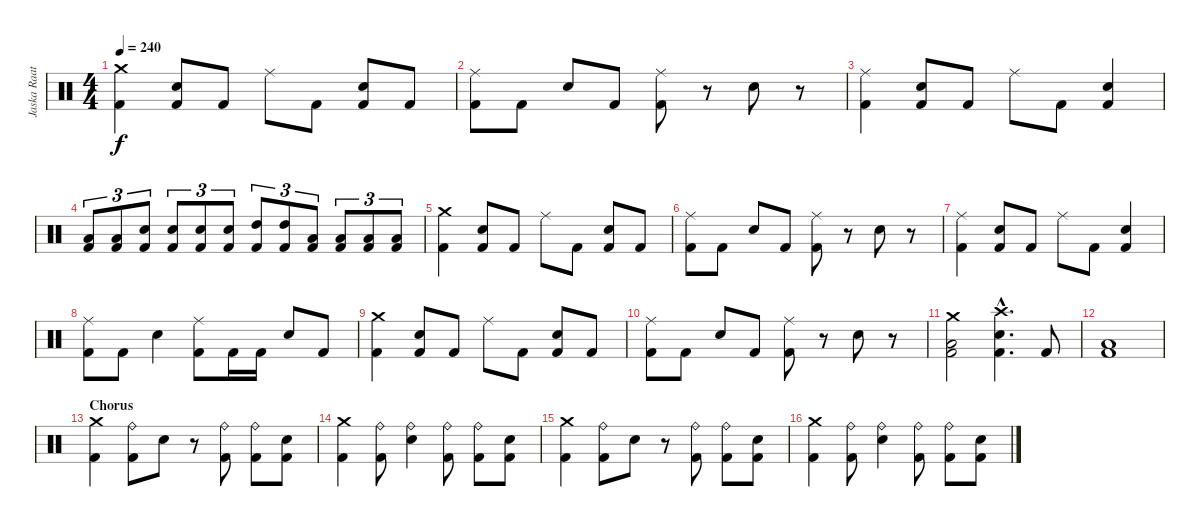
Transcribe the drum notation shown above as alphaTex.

\track ("Jaska Raatikainen" "Jaska Raat") {instrument percussion}
\staff {score}
\articulation defaults
\ts (4 4)
\tempo 240
\clef neutral
\ks c
("Crash medium (hit)" "Kick (hit) 2").4{dy f} ("Snare (hit) 2" "Kick (hit) 2").8 "Kick (hit) 2".8 "Ride (middle)".8 "Kick (hit) 2".8 ("Snare (hit) 2" "Kick (hit) 2").8 "Kick (hit) 2".8 |
("Ride (middle)" "Kick (hit) 2").8 "Kick (hit) 2".8 "Snare (hit) 2".8 "Kick (hit) 2".8 ("Ride (middle)" "Kick (hit) 2").8 r.8 "Snare (hit) 2".8 r.8 |
("Ride (middle)" "Kick (hit) 2").4 ("Snare (hit) 2" "Kick (hit) 2").8 "Kick (hit) 2".8 "Ride (middle)".8 "Kick (hit) 2".8 ("Snare (hit) 2" "Kick (hit) 2").4 |
("Low Tom (hit)" "Kick (hit) 2").8{tu (3 2)} ("Low Tom (hit)" "Kick (hit) 2").8{tu (3 2)} ("Snare (hit) 2" "Kick (hit) 2").8{tu (3 2)} ("Snare (hit) 2" "Kick (hit) 2").8{tu (3 2)} ("Snare (hit) 2" "Kick (hit) 2").8{tu (3 2)} ("Snare (hit) 2" "Kick (hit) 2").8{tu (3 2)} ("High Tom (hit)" "Kick (hit) 2").8{tu (3 2)} ("High Tom (hit)" "Kick (hit) 2").8{tu (3 2)} ("Low Tom (hit)" "Kick (hit) 2").8{tu (3 2)} ("Low Tom (hit)" "Kick (hit) 2").8{tu (3 2)} ("Low Floor Tom (hit)" "Kick (hit) 2").8{tu (3 2)} ("Low Floor Tom (hit)" "Kick (hit) 2").8{tu (3 2)} |
("Crash medium (hit)" "Kick (hit) 2").4 ("Snare (hit) 2" "Kick (hit) 2").8 "Kick (hit) 2".8 "Ride (middle)".8 "Kick (hit) 2".8 ("Snare (hit) 2" "Kick (hit) 2").8 "Kick (hit) 2".8 |
("Ride (middle)" "Kick (hit) 2").8 "Kick (hit) 2".8 "Snare (hit) 2".8 "Kick (hit) 2".8 ("Ride (middle)" "Kick (hit) 2").8 r.8 "Snare (hit) 2".8 r.8 |
("Ride (middle)" "Kick (hit) 2").4 ("Snare (hit) 2" "Kick (hit) 2").8 "Kick (hit) 2".8 "Ride (middle)".8 "Kick (hit) 2".8 ("Snare (hit) 2" "Kick (hit) 2").4 |
("Ride (middle)" "Kick (hit) 2").8 "Kick (hit) 2".8 "Snare (hit) 2".4 ("Ride (middle)" "Kick (hit) 2").8 "Kick (hit) 2".16 "Kick (hit) 2".16 "Snare (hit) 2".8 "Kick (hit) 2".8 |
("Crash medium (hit)" "Kick (hit) 2").4 ("Snare (hit) 2" "Kick (hit) 2").8 "Kick (hit) 2".8 "Ride (middle)".8 "Kick (hit) 2".8 ("Snare (hit) 2" "Kick (hit) 2").8 "Kick (hit) 2".8 |
("Ride (middle)" "Kick (hit) 2").8 "Kick (hit) 2".8 "Snare (hit) 2".8 "Kick (hit) 2".8 ("Ride (middle)" "Kick (hit) 2").8 r.8 "Snare (hit) 2".8 r.8 |
("Crash medium (hit)" "Low Floor Tom (hit)" "Kick (hit) 2").2 ("Crash high (hit)"{hac} "Snare (hit) 2"{hac} "Kick (hit) 2"{hac}).4{d} "Kick (hit) 2".8 |
("Low Floor Tom (hit)" "Kick (hit) 2").1 |
\section ("" "Chorus")
("Crash medium (hit)" "Kick (hit) 2").4 ("Ride (bell)" "Kick (hit) 2").8 "Snare (hit) 2".8 r.8 ("Ride (bell)" "Kick (hit) 2").8 ("Ride (bell)" "Kick (hit) 2").8 ("Snare (hit) 2" "Kick (hit) 2").8 |
("Crash medium (hit)" "Kick (hit) 2").4 ("Ride (bell)" "Kick (hit) 2").8 ("Ride (bell)" "Snare (hit) 2").4 ("Ride (bell)" "Kick (hit) 2").8 ("Ride (bell)" "Kick (hit) 2").8 ("Snare (hit) 2" "Kick (hit) 2").8 |
("Crash medium (hit)" "Kick (hit) 2").4 ("Ride (bell)" "Kick (hit) 2").8 "Snare (hit) 2".8 r.8 ("Ride (bell)" "Kick (hit) 2").8 ("Ride (bell)" "Kick (hit) 2").8 ("Snare (hit) 2" "Kick (hit) 2").8 |
("Crash medium (hit)" "Kick (hit) 2").4 ("Ride (bell)" "Kick (hit) 2").8 ("Ride (bell)" "Snare (hit) 2").4 ("Ride (bell)" "Kick (hit) 2").8 ("Ride (bell)" "Kick (hit) 2").8 ("Snare (hit) 2" "Kick (hit) 2").8
